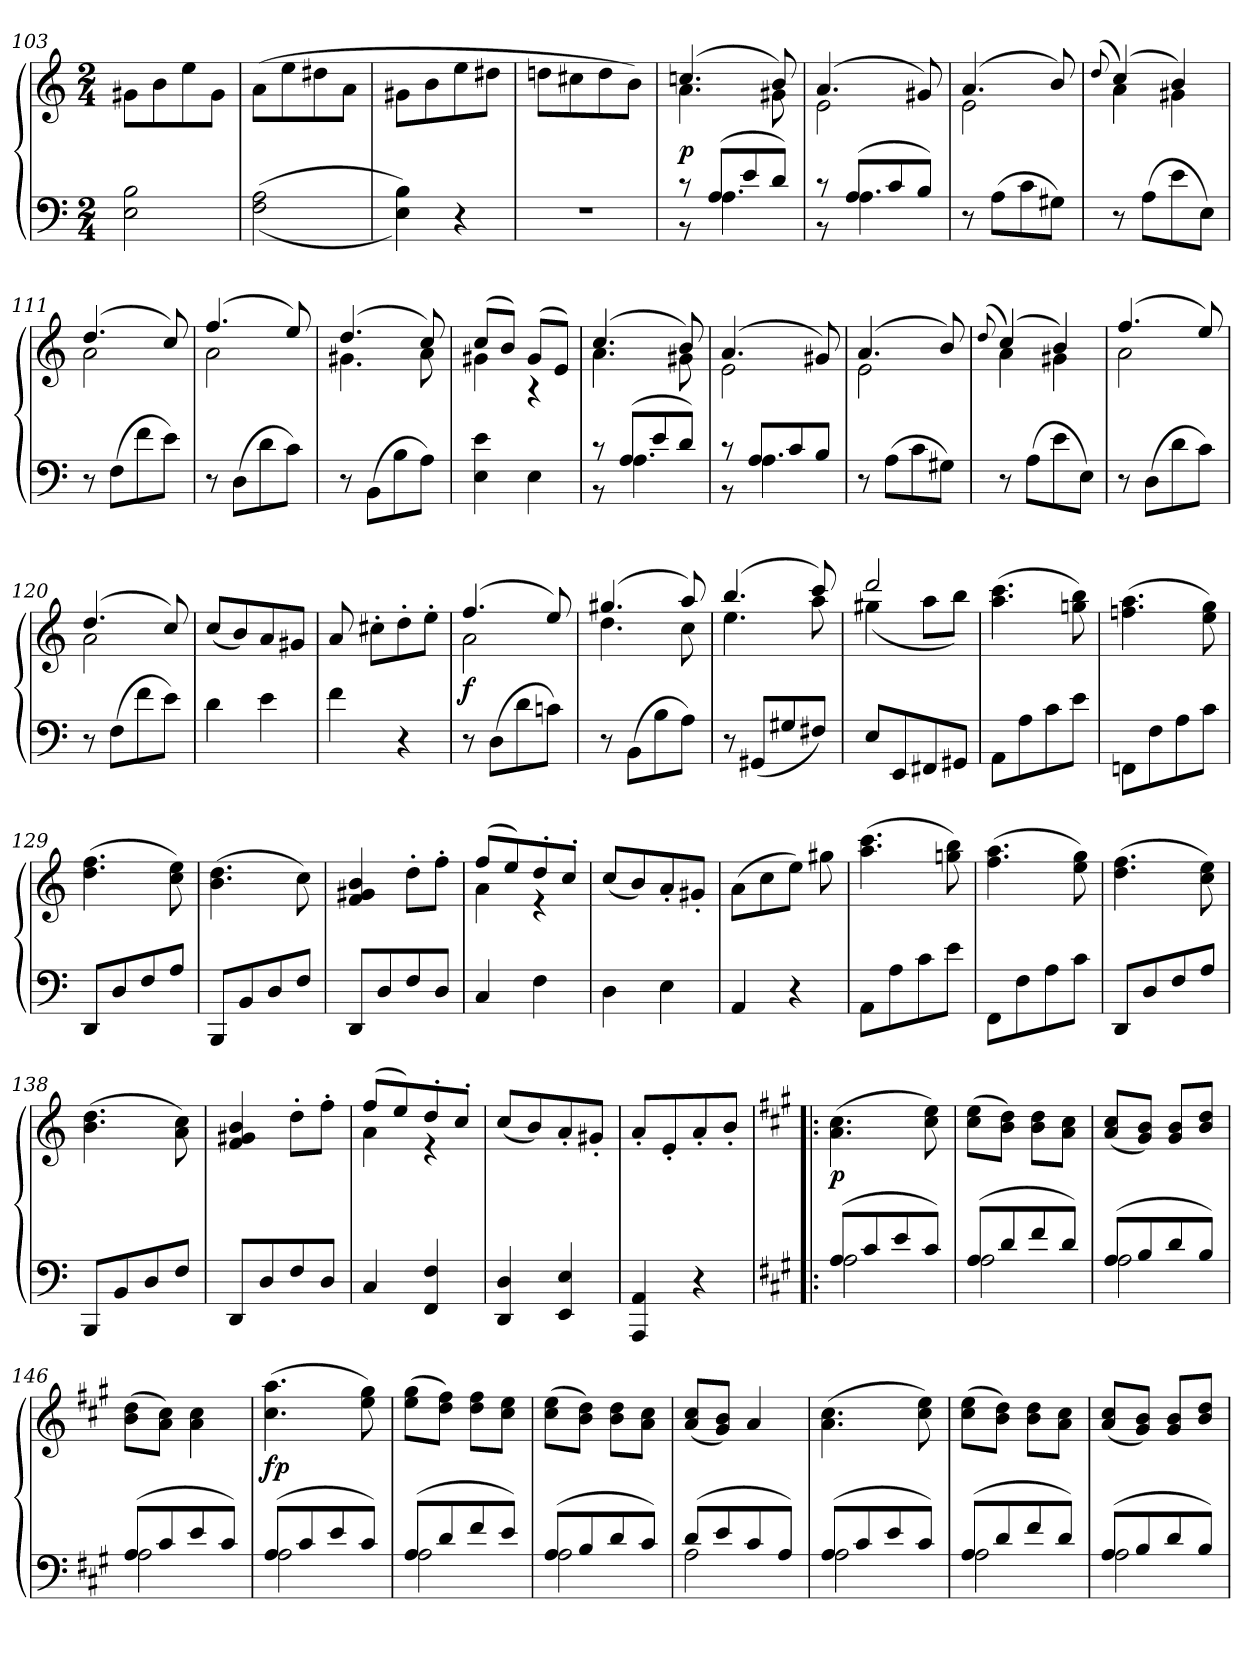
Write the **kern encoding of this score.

**kern	**kern	**dynam
*part1	*part1	*part1
*staff2	*staff1	*staff1/2
*clefF4	*clefG2	*
*k[]	*k[]	*
*M2/4	*M2/4	*
=103	=103	=103
2E 2B	8g#X\L	.
.	8b\	.
.	8ee\	.
.	8g#\J	.
=104	=104	=104
(>(<2F 2A	(8aL	.
.	8ee	.
.	8dd#X	.
.	8aJ	.
=105	=105	=105
4E 4B))	8g#XL	.
.	8b	.
4r	8ee	.
.	8dd#XJ	.
=106	=106	=106
2r	8ddnL	.
.	8cc#X	.
.	8dd	.
.	8bJ)	.
=107	=107	=107
*^	*^	*
8r	8r	(4.ccn	4.a	p
(8AL	4.A	.	.	.
8e	.	.	.	.
8dJ)	.	8b)	8g#X	.
=108	=108	=108	=108	=108
8r	8r	(4.a	2e	.
(8AL	4.A	.	.	.
8c	.	.	.	.
8BJ)	.	8g#X)	.	.
*v	*v	*	*	*
=109	=109	=109	=109
8r	(4.a	2e	.
(8AL	.	.	.
8c	.	.	.
8G#XJ)	8b)	.	.
=110	=110	=110	=110
.	(8qqdd	.	.
8r	(4cc)	4a	.
(8AL	.	.	.
8e	4b)	4g#X	.
8EJ)	.	.	.
=111	=111	=111	=111
8r	(4.dd	2a	.
(8FL	.	.	.
8f	.	.	.
8eJ)	8cc)	.	.
=112	=112	=112	=112
8r	(4.ff	2a	.
(8DL	.	.	.
8d	.	.	.
8cJ)	8ee)	.	.
=113	=113	=113	=113
8r	(4.dd	4.g#X	.
(8BBL	.	.	.
8B	.	.	.
8AJ)	8cc)	8a	.
=114	=114	=114	=114
4E 4e	(8ccL	4g#X	.
.	8bJ)	.	.
4E	(8g#L	4rA	.
.	8eJ)	.	.
=115	=115	=115	=115
*^	*	*	*
8r	8r	(4.cc	4.a	.
(8AL	4.A	.	.	.
8e	.	.	.	.
8dJ)	.	8b)	8g#X	.
=116	=116	=116	=116	=116
8r	8r	(4.a	2e	.
8AL	4.A	.	.	.
8c	.	.	.	.
8BJ	.	8g#X)	.	.
*v	*v	*	*	*
=117	=117	=117	=117
8r	(4.a	2e	.
(8AL	.	.	.
8c	.	.	.
8G#XJ)	8b)	.	.
=118	=118	=118	=118
.	(8qqdd	.	.
8r	(4cc)	4a	.
(8AL	.	.	.
8e	4b)	4g#X	.
8EJ)	.	.	.
=119	=119	=119	=119
8r	(4.ff	2a	.
(8DL	.	.	.
8d	.	.	.
8cJ)	8ee)	.	.
=120	=120	=120	=120
8r	(4.dd	2a	.
(8FL	.	.	.
8f	.	.	.
8eJ)	8cc)	.	.
*	*v	*v	*
=121	=121	=121
4d	(8ccL	.
.	8b)	.
4e	8a	.
.	8g#XJ	.
=122	=122	=122
4f	8a	.
.	8cc#X'L	.
4r	8dd'	.
.	8ee'J	.
=123	=123	=123
*	*^	*
8r	(4.ff	2a	f
(8DL	.	.	.
8d	.	.	.
8cnJ)	8ee)	.	.
=124	=124	=124	=124
8r	(4.gg#X	4.dd	.
(8BBL	.	.	.
8B	.	.	.
8AJ)	8aa)	8cc	.
=125	=125	=125	=125
8r	(4.bb	4.ee	.
(8GG#XL	.	.	.
8G#X	.	.	.
8F#XJ)	8ccc)	8aa	.
=126	=126	=126	=126
8EL	2ddd	(4gg#X	.
8EE	.	.	.
8FF#X	.	8aaL	.
8GG#XJ	.	8bbJ)	.
*	*v	*v	*
=127	=127	=127
8AAL	(4.aa 4.ccc	.
8A	.	.
8c	.	.
8eJ	8ggn 8bb)	.
=128	=128	=128
8FFnL	(4.ffn 4.aa	.
8F	.	.
8A	.	.
8cJ	8ee 8gg)	.
=129	=129	=129
8DDL	(4.dd 4.ff	.
8D	.	.
8F	.	.
8AJ	8cc 8ee)	.
=130	=130	=130
8BBBL	(4.b 4.dd	.
8BB	.	.
8D	.	.
8FJ	8cc)	.
=131	=131	=131
8DDL	4f 4g#X 4b	.
8D	.	.
8F	8dd'L	.
8DJ	8ff'J	.
=132	=132	=132
*	*^	*
4C	(8ffL	4a	.
.	8ee)	.	.
4F	8dd'	4re	.
.	8cc'J	.	.
*	*v	*v	*
=133	=133	=133
4D	(8ccL	.
.	8b)	.
4E	8a'	.
.	8g#X'J	.
=134	=134	=134
4AA	(8aL	.
.	8cc	.
4r	8eeJ)	.
.	8gg#X	.
=135	=135	=135
8AAL	(4.aa 4.ccc	.
8A	.	.
8c	.	.
8eJ	8ggn 8bb)	.
=136	=136	=136
8FFL	(4.ff 4.aa	.
8F	.	.
8A	.	.
8cJ	8ee 8gg)	.
=137	=137	=137
8DDL	(4.dd 4.ff	.
8D	.	.
8F	.	.
8AJ	8cc 8ee)	.
=138	=138	=138
8BBBL	(4.b 4.dd	.
8BB	.	.
8D	.	.
8FJ	8a 8cc)	.
=139	=139	=139
8DDL	4f 4g#X 4b	.
8D	.	.
8F	8dd'L	.
8DJ	8ff'J	.
=140	=140	=140
*	*^	*
4C	(8ffL	4a	.
.	8ee)	.	.
4FF 4F	8dd'	4re	.
.	8cc'J	.	.
*	*v	*v	*
=141	=141	=141
4DD 4D	(8ccL	.
.	8b)	.
4EE 4E	8a'	.
.	8g#X'J	.
=142	=142	=142
4AAA 4AA	8a'L	.
.	8e'	.
4r	8a'	.
.	8b'J	.
=143!|:	=143!|:	=143!|:
*k[f#c#g#]	*k[f#c#g#]	*
*^	*	*
(8AL	2A	(4.a 4.cc#	p
8c#	.	.	.
8e	.	.	.
8c#J)	.	8cc# 8ee)	.
=144	=144	=144	=144
(8AL	2A	(8cc# 8eeL	.
8d	.	8b 8ddJ)	.
8f#	.	8b 8ddL	.
8dJ)	.	8a 8cc#J	.
=145	=145	=145	=145
(8AL	2A	(8a 8cc#L	.
8B	.	8g# 8bJ)	.
8d	.	8g#/ 8b/L	.
8BJ)	.	8b/ 8dd/J	.
=146	=146	=146	=146
(8AL	2A	(8b 8ddL	.
8c#	.	8a 8cc#J)	.
8e	.	4a 4cc#	.
8c#J)	.	.	.
=147	=147	=147	=147
(8AL	2A	(4.cc# 4.aa	fp
8c#	.	.	.
8e	.	.	.
8c#J)	.	8ee 8gg#)	.
=148	=148	=148	=148
(8AL	2A	(8ee 8gg#L	.
8d	.	8dd 8ff#J)	.
8f#	.	8dd 8ff#L	.
8eJ)	.	8cc# 8eeJ	.
=149	=149	=149	=149
(8AL	2A	(8cc# 8eeL	.
8B	.	8b 8ddJ)	.
8d	.	8b 8ddL	.
8c#J)	.	8a 8cc#J	.
=150	=150	=150	=150
(8dL	2A	(8a 8cc#L	.
8e	.	8g# 8bJ)	.
8c#	.	4a	.
8AJ)	.	.	.
=151	=151	=151	=151
(8AL	2A	(4.a 4.cc#	.
8c#	.	.	.
8e	.	.	.
8c#J)	.	8cc# 8ee)	.
=152	=152	=152	=152
(8AL	2A	(8cc# 8eeL	.
8d	.	8b 8ddJ)	.
8f#	.	8b 8ddL	.
8dJ)	.	8a 8cc#J	.
=153	=153	=153	=153
(8AL	2A	(8a 8cc#L	.
8B	.	8g# 8bJ)	.
8d	.	8g#/ 8b/L	.
8BJ)	.	8b/ 8dd/J	.
*v	*v	*	*
=	=	=
*-	*-	*-
